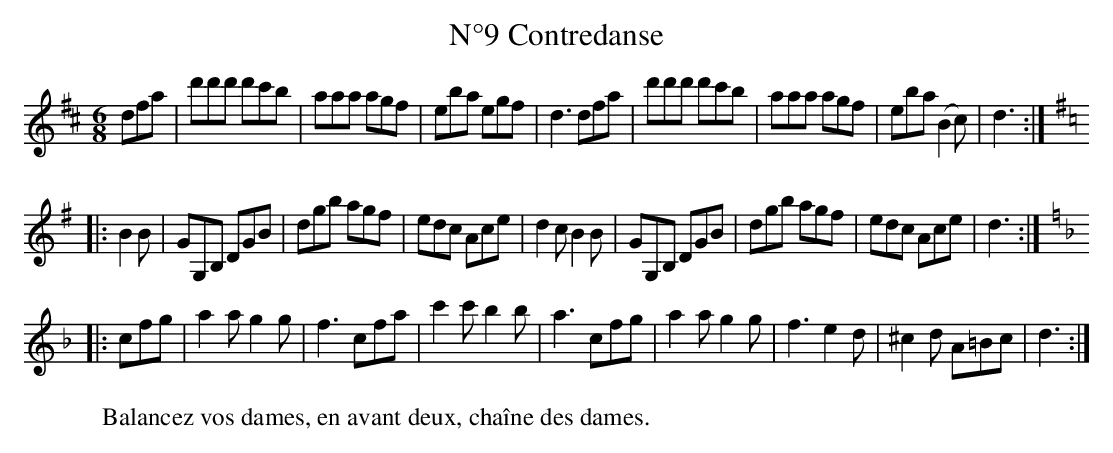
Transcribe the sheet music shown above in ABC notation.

X:1
T:N°9 Contredanse
M:6/8
K:Dmaj
L:1/8
dfa|d'd'd' d'c'b|aaa agf|eba egf|d3 dfa|d'd'd' d'c'b|aaa agf|eba (B2c)|d3:|
K:Gmaj
|:B2B|GG,B, DGB|dgb agf|edc Ace|d2c B2B|GG,B, DGB|dgb agf|edc Ace|d3:|
K:Dmin
|:cfg|a2a g2g|f3 cfa|c'2c' b2b|a3 cfg|a2a g2g|f3 e2d|^c2d A=Bc|d3:|]
W:Balancez vos dames, en avant deux, chaîne des dames.
